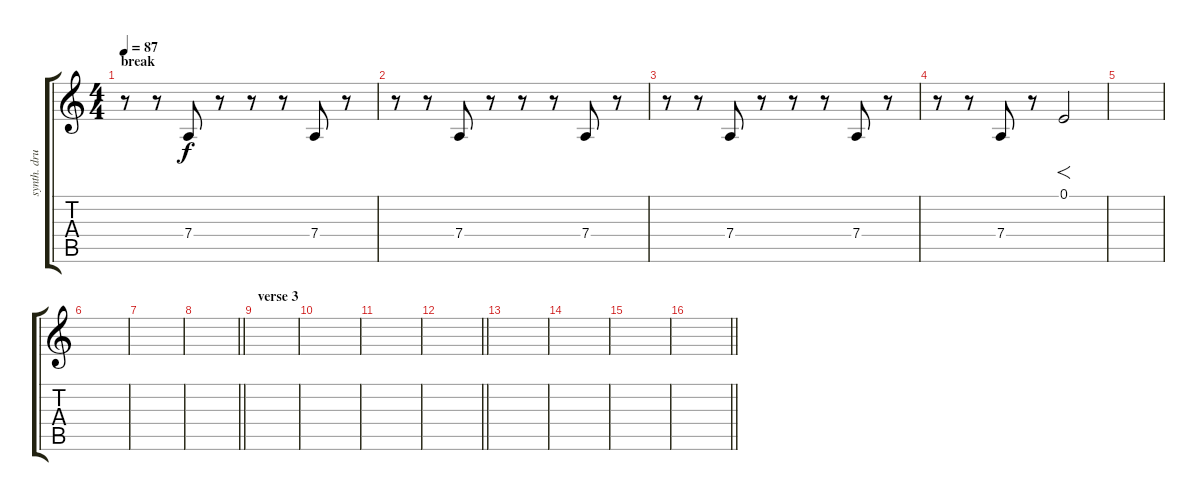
\track ("synth. drums" "synth. dru") {instrument reversecymbal}
\staff {score tabs}
\tuning (E4 B3 G3 D3 A2 E2) {hide}
\ts (4 4)
\section ("" "break")
\tempo 87
\clef g2
\ks c
r.8{dy f volume 16 instrument synthdrum} r.8 7.4.8 r.8 r.8 r.8 7.4.8 r.8 |
r.8 r.8 7.4.8 r.8 r.8 r.8 7.4.8 r.8 |
r.8 r.8 7.4.8 r.8 r.8 r.8 7.4.8 r.8 |
r.8 r.8 7.4.8 r.8 0.1.2{f instrument reversecymbal} |
|
|
|
\barLineRight lightlight
|
\section ("" "verse 3")
|
|
|
\barLineRight lightlight
|
|
|
|
\barLineRight lightlight
